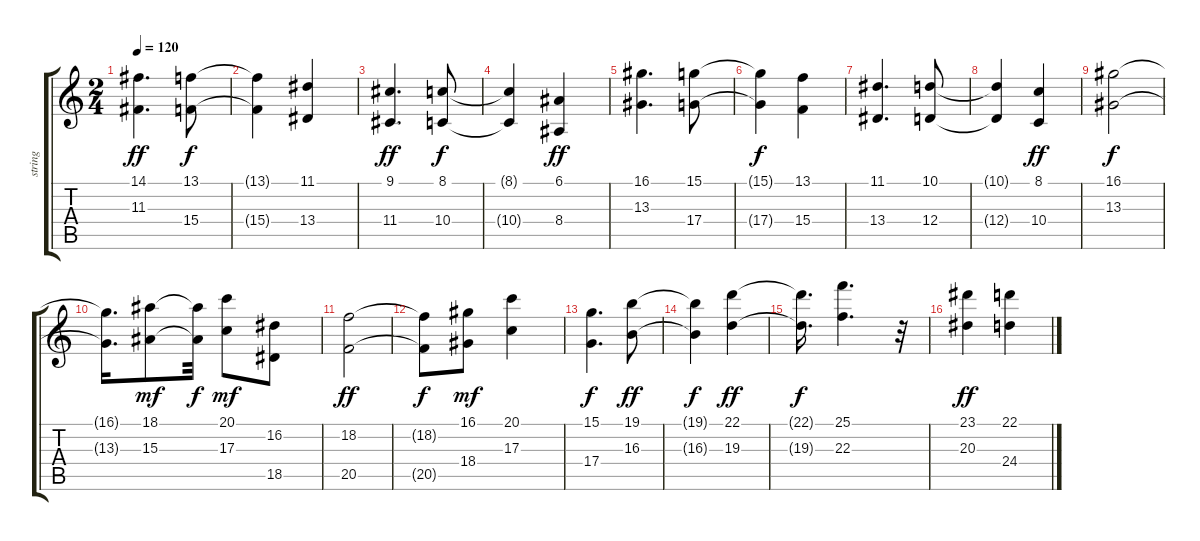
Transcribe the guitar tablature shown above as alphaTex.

\track ("string" "string") {instrument stringensemble1}
\staff {score tabs}
\tuning (E4 B3 G3 D3 A2 E2) {hide}
\ts (2 4)
\tempo 120
\clef g2
\ks c
(14.1 11.3).4{d dy ff} (13.1 15.4).8{dy f} |
(13.1{t} 15.4{t}).4 (11.1 13.4).4 |
(9.1 11.4).4{d dy ff} (8.1 10.4).8{dy f} |
(8.1{t} 10.4{t}).4 (6.1 8.4).4{dy ff} |
(16.1 13.3).4{d} (15.1 17.4).8 |
(15.1{t} 17.4{t}).4{dy f} (13.1 15.4).4 |
(11.1 13.4).4{d} (10.1 12.4).8 |
(10.1{t} 12.4{t}).4 (8.1 10.4).4{dy ff} |
(16.1 13.3).2{dy f} |
(16.1{t} 13.3{t}).16{d} (18.1 15.3).8{dy mf} (18.1{t} 15.3{t}).32{dy f} (20.1 17.3).8{dy mf} (16.2 18.5).8 |
(18.2 20.5).2{dy ff} |
(18.2{t} 20.5{t}).8{dy f} (16.1 18.4).8{dy mf} (20.1 17.3).4 |
(15.1 17.4).4{d dy f} (19.1 16.3).8{dy ff} |
(19.1{t} 16.3{t}).4{dy f} (22.1 19.3).4{dy ff} |
(22.1{t} 19.3{t}).16{d dy f} (25.1 22.3).4{d} r.32 |
(23.1 20.3).4{dy ff} (22.1 24.4).4
